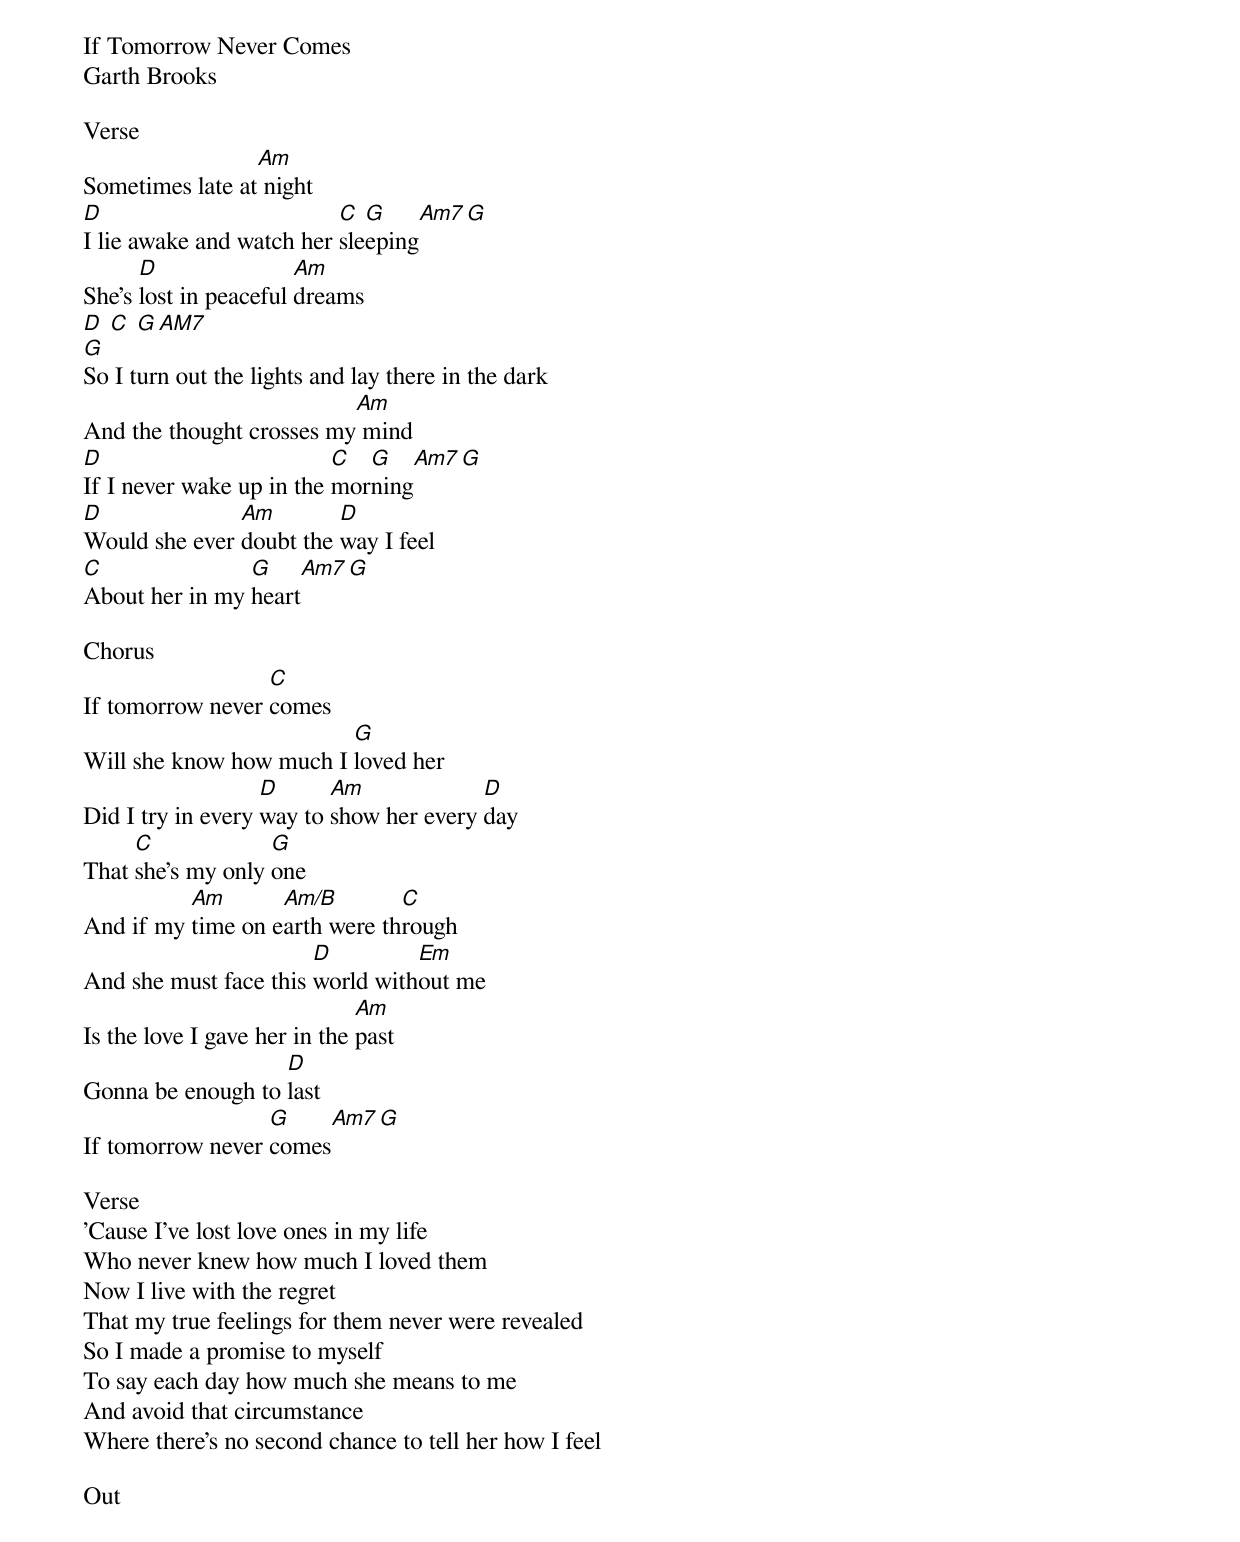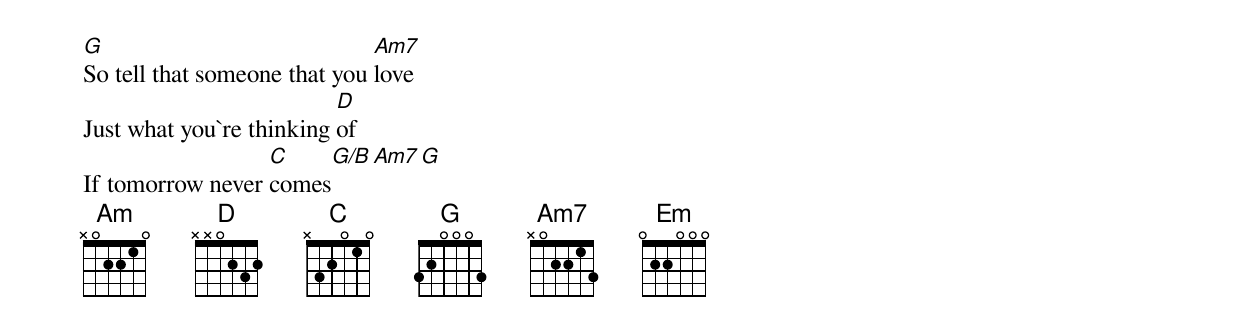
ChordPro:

If Tomorrow Never Comes
Garth Brooks

Verse
Sometimes late at[Am] night
[D]I lie awake and watch her [C]sle[G]eping[Am7][G]
She's [D]lost in peaceful [Am]dreams
[D] [C] [G][AM7]
[G]So I turn out the lights and lay there in the dark
And the thought crosses my[Am] mind
[D]If I never wake up in the [C]mor[G]ning[Am7][G]
[D]Would she ever [Am]doubt the [D]way I feel
[C]About her in my [G]heart[Am7][G]

Chorus
If tomorrow never [C]comes
Will she know how much I [G]loved her
Did I try in every [D]way to [Am]show her every [D]day
That [C]she's my only [G]one
And if my [Am]time on e[Am/B]arth were th[C]rough
And she must face this [D]world with[Em]out me
Is the love I gave her in the [Am]past
Gonna be enough to [D]last
If tomorrow never [G]comes[Am7][G]

Verse
'Cause I've lost love ones in my life
Who never knew how much I loved them
Now I live with the regret
That my true feelings for them never were revealed
So I made a promise to myself
To say each day how much she means to me
And avoid that circumstance
Where there's no second chance to tell her how I feel

Out
[G]So tell that someone that you [Am7]love
Just what you`re thinking [D]of
If tomorrow never [C]comes[G/B][Am7][G]
